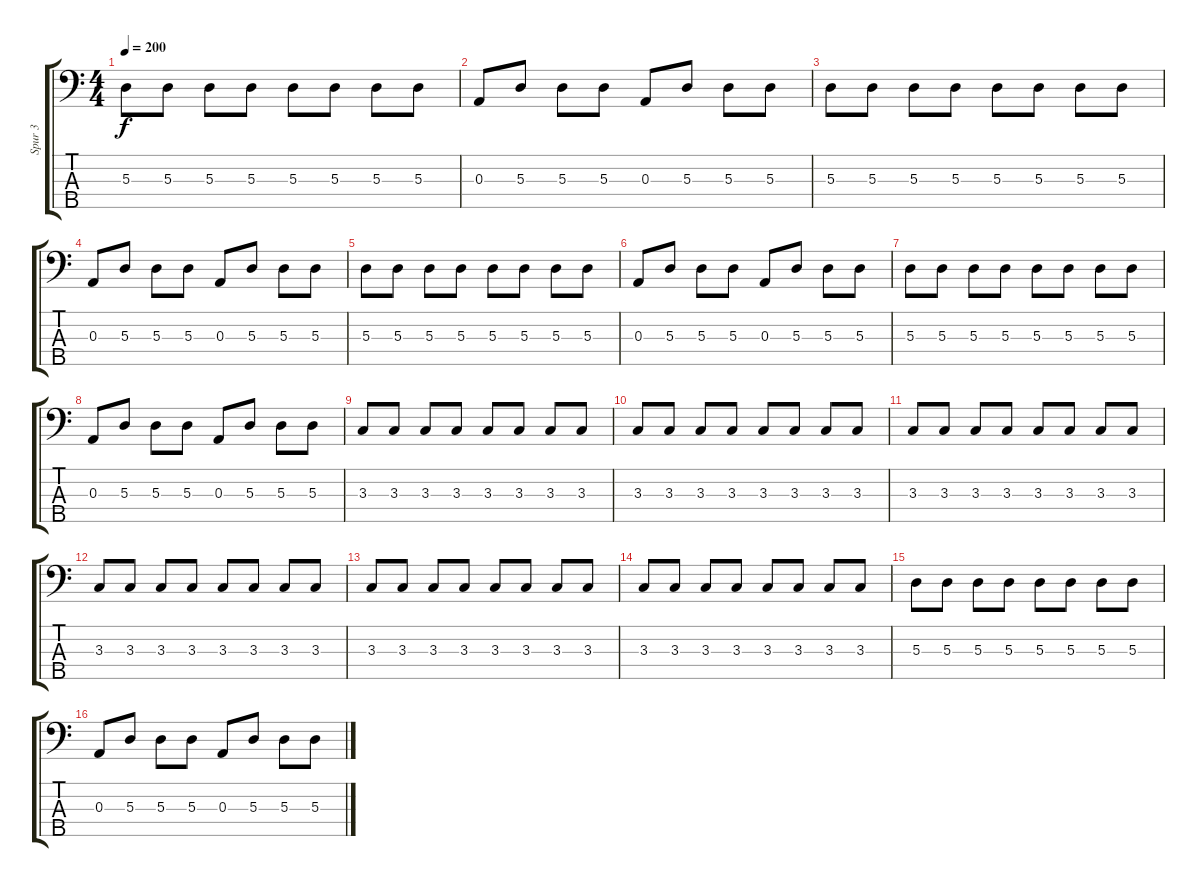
\track ("Spur 3" "Spur 3") {instrument electricbasspick}
\staff {score tabs}
\tuning (G2 D2 A1 E1 B0) {hide}
\ts (4 4)
\tempo 200
\clef f4
\ks c
5.3.8{dy f} 5.3.8 5.3.8 5.3.8 5.3.8 5.3.8 5.3.8 5.3.8 |
0.3.8 5.3.8 5.3.8 5.3.8 0.3.8 5.3.8 5.3.8 5.3.8 |
5.3.8 5.3.8 5.3.8 5.3.8 5.3.8 5.3.8 5.3.8 5.3.8 |
0.3.8 5.3.8 5.3.8 5.3.8 0.3.8 5.3.8 5.3.8 5.3.8 |
5.3.8 5.3.8 5.3.8 5.3.8 5.3.8 5.3.8 5.3.8 5.3.8 |
0.3.8 5.3.8 5.3.8 5.3.8 0.3.8 5.3.8 5.3.8 5.3.8 |
5.3.8 5.3.8 5.3.8 5.3.8 5.3.8 5.3.8 5.3.8 5.3.8 |
0.3.8 5.3.8 5.3.8 5.3.8 0.3.8 5.3.8 5.3.8 5.3.8 |
3.3.8 3.3.8 3.3.8 3.3.8 3.3.8 3.3.8 3.3.8 3.3.8 |
3.3.8 3.3.8 3.3.8 3.3.8 3.3.8 3.3.8 3.3.8 3.3.8 |
3.3.8 3.3.8 3.3.8 3.3.8 3.3.8 3.3.8 3.3.8 3.3.8 |
3.3.8 3.3.8 3.3.8 3.3.8 3.3.8 3.3.8 3.3.8 3.3.8 |
3.3.8 3.3.8 3.3.8 3.3.8 3.3.8 3.3.8 3.3.8 3.3.8 |
3.3.8 3.3.8 3.3.8 3.3.8 3.3.8 3.3.8 3.3.8 3.3.8 |
5.3.8 5.3.8 5.3.8 5.3.8 5.3.8 5.3.8 5.3.8 5.3.8 |
0.3.8 5.3.8 5.3.8 5.3.8 0.3.8 5.3.8 5.3.8 5.3.8
